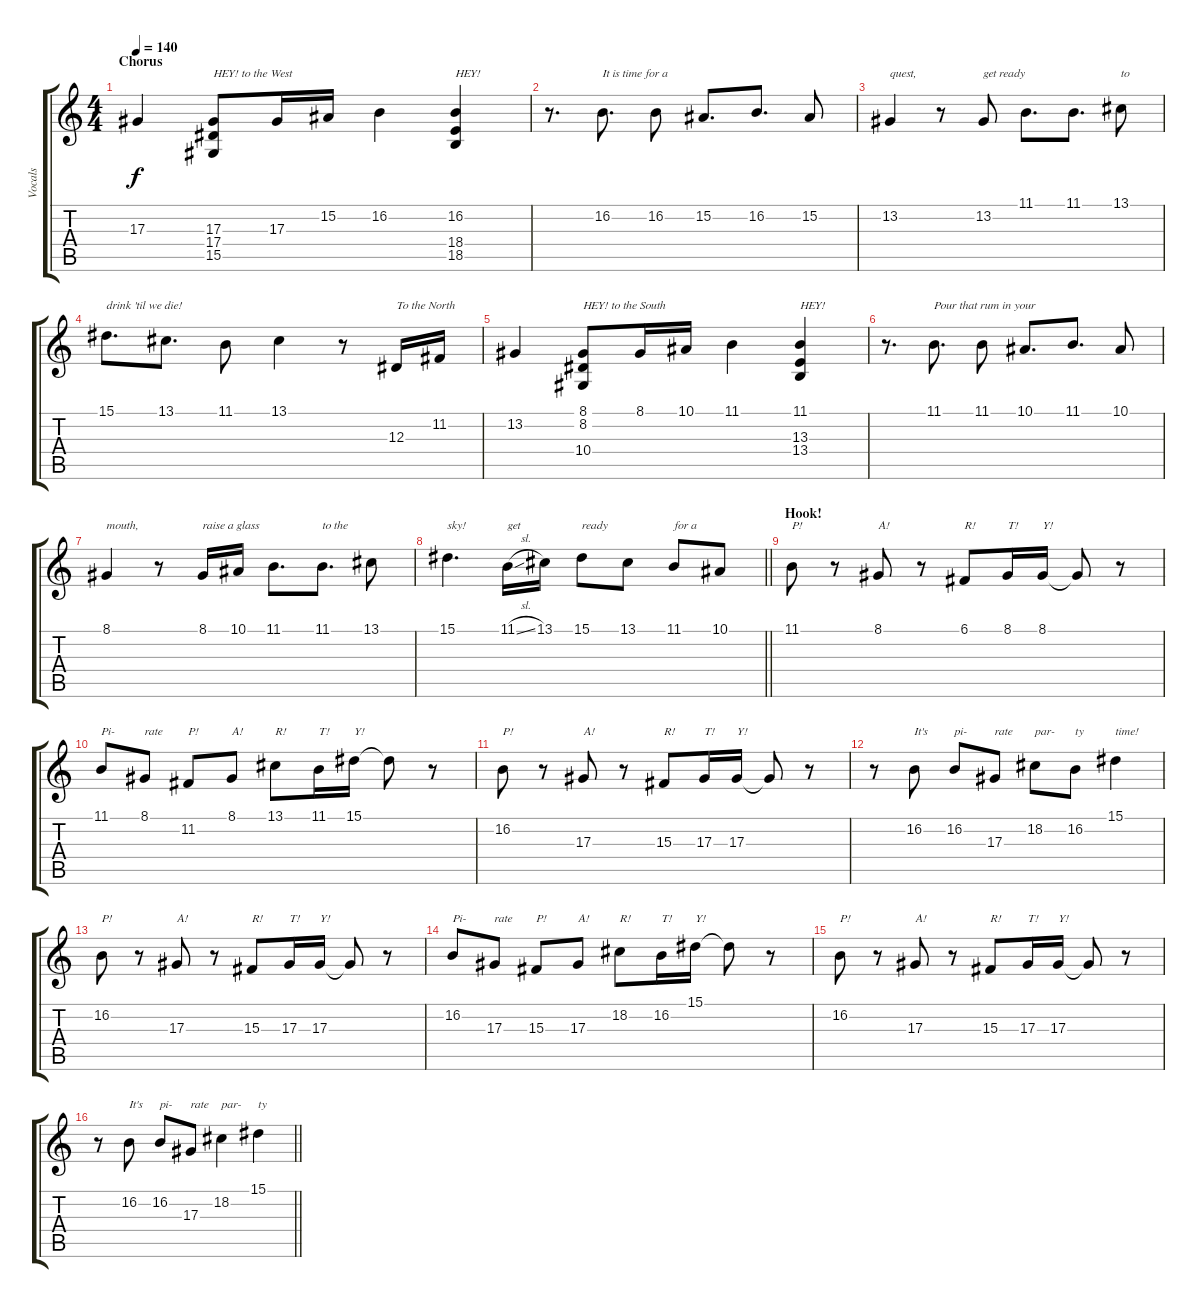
\track ("Vocals" "Vocals") {instrument lead2sawtooth}
\staff {score tabs}
\tuning (C4 G3 Eb3 Bb2 F2 C2) {hide}
\ts (4 4)
\section ("" "Chorus")
\tempo 140
\clef g2
\ks c
17.3.4{dy f} (17.3 17.4 15.5).8{txt "HEY! to the West"} 17.3.16 15.2.16 16.2.4 (16.2 18.4 18.5).4{txt "HEY!"} |
r.8{d} 16.2.8{d txt "It is time for a"} 16.2.8 15.2.8{d} 16.2.8{d} 15.2.8 |
13.2.4{txt "quest,"} r.8 13.2.8{txt "get ready"} 11.1.8{d} 11.1.8{d} 13.1.8{txt "to"} |
15.1.8{d txt "drink 'til we die!"} 13.1.8{d} 11.1.8 13.1.4 r.8 12.3.16{txt "To the North"} 11.2.16 |
13.2.4 (8.1 8.2 10.4).8{txt "HEY! to the South"} 8.1.16 10.1.16 11.1.4 (11.1 13.3 13.4).4{txt "HEY!"} |
r.8{d} 11.1.8{d txt "Pour that rum in your"} 11.1.8 10.1.8{d} 11.1.8{d} 10.1.8 |
8.1.4{txt "mouth,"} r.8 8.1.16{txt "raise a glass"} 10.1.16 11.1.8{d} 11.1.8{d txt "to the"} 13.1.8 |
\barLineRight lightlight
15.1.4{d txt "sky!"} 11.1{sl}.16{txt "get"} 13.1.16 15.1.8{txt "ready"} 13.1.8 11.1.8{txt "for a"} 10.1.8 |
\section ("" "Hook!")
11.1.8{txt "P!"} r.8 8.1.8{txt "A!"} r.8 6.1.8{txt "R!"} 8.1.16{txt "T!"} 8.1.16{txt "Y!"} 8.1{t}.8 r.8 |
11.1.8{txt "Pi-"} 8.1.8{txt "rate"} 11.2.8{txt "P!"} 8.1.8{txt "A!"} 13.1.8{txt "R!"} 11.1.16{txt "T!"} 15.1.16{txt "Y!"} 15.1{t}.8 r.8 |
16.2.8{txt "P!"} r.8 17.3.8{txt "A!"} r.8 15.3.8{txt "R!"} 17.3.16{txt "T!"} 17.3.16{txt "Y!"} 17.3{t}.8 r.8 |
r.8 16.2.8{txt "It's"} 16.2.8{txt "pi-"} 17.3.8{txt "rate"} 18.2.8{txt "par-"} 16.2.8{txt "ty"} 15.1.4{txt "time!"} |
16.2.8{txt "P!"} r.8 17.3.8{txt "A!"} r.8 15.3.8{txt "R!"} 17.3.16{txt "T!"} 17.3.16{txt "Y!"} 17.3{t}.8 r.8 |
16.2.8{txt "Pi-"} 17.3.8{txt "rate"} 15.3.8{txt "P!"} 17.3.8{txt "A!"} 18.2.8{txt "R!"} 16.2.16{txt "T!"} 15.1.16{txt "Y!"} 15.1{t}.8 r.8 |
16.2.8{txt "P!"} r.8 17.3.8{txt "A!"} r.8 15.3.8{txt "R!"} 17.3.16{txt "T!"} 17.3.16{txt "Y!"} 17.3{t}.8 r.8 |
\barLineRight lightlight
r.8 16.2.8{txt "It's"} 16.2.8{txt "pi-"} 17.3.8{txt "rate"} 18.2.4{txt "par-"} 15.1.4{txt "ty"}
